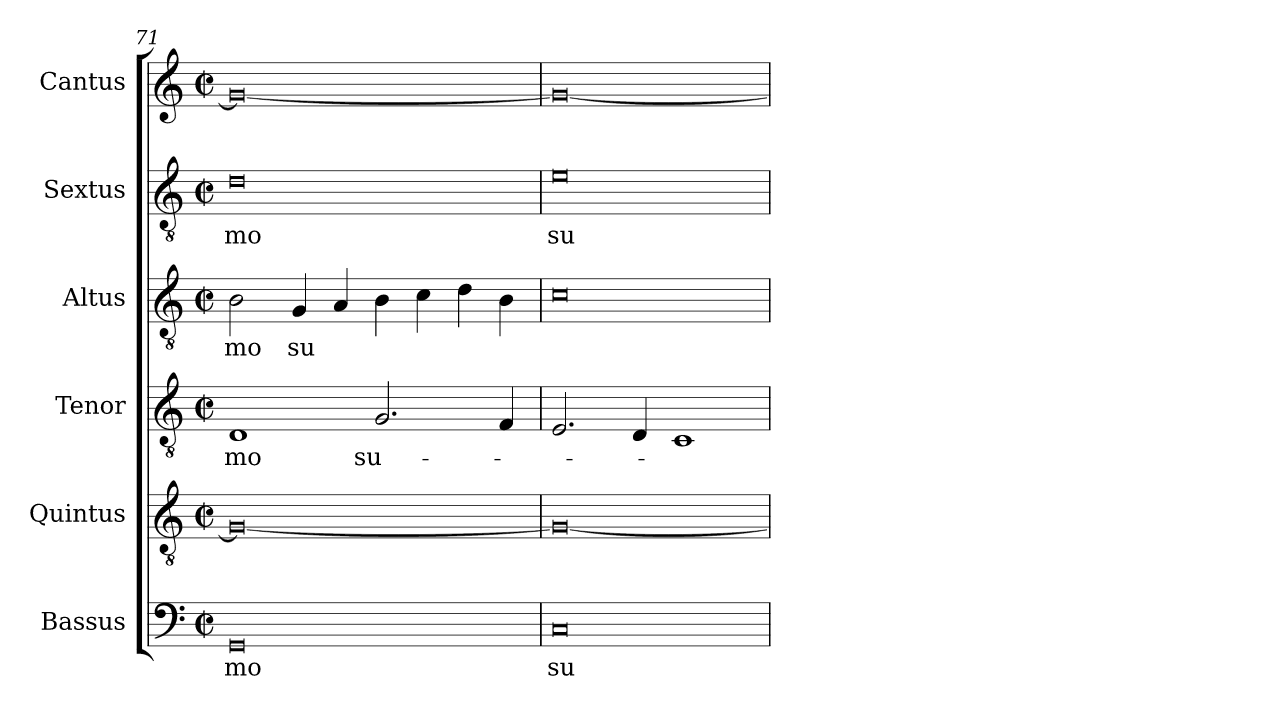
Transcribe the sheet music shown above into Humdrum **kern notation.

**kern	**text	**kern	**kern	**text	**kern	**text	**kern	**text	**kern
*part6	*part6	*part5	*part4	*part4	*part3	*part3	*part2	*part2	*part1
*staff6	*staff6	*staff5	*staff4	*staff4	*staff3	*staff3	*staff2	*staff2	*staff1
*I"Bassus	*	*I"Quintus	*I"Tenor	*	*I"Altus	*	*I"Sextus	*	*I"Cantus
*clefF4	*	*clefGv2	*clefGv2	*	*clefGv2	*	*clefGv2	*	*clefG2
*	*	*k[]	*	*	*	*	*	*	*
*	*	*C:	*	*	*	*	*	*	*
*M2/2	*	*M2/2	*M2/2	*	*M2/2	*	*M2/2	*	*M2/2
*met(c|)	*	*met(c|)	*met(c|)	*	*met(c|)	*	*met(c|)	*	*met(c|)
=71	=71	=71	=71	=71	=71	=71	=71	=71	=71
!	!LO:LY:b:cj	!	!	!LO:LY:b:cj	!	!LO:LY:b:cj	!	!LO:LY:b:cj	!
0GG	mo	0G_<	1D	-mo	2B\	mo	0d	mo	0g_<
!	!	!	!	!	!	!LO:LY:b:cj	!	!	!
.	.	.	.	.	4G/	su	.	.	.
.	.	.	.	.	4A/	.	.	.	.
!	!	!	!	!LO:LY:b:cj	!	!	!	!	!
.	.	.	2.G/	su-	4B\	.	.	.	.
.	.	.	.	.	4c\	.	.	.	.
.	.	.	.	.	4d\	.	.	.	.
.	.	.	4F/	.	4B\	.	.	.	.
=72	=72	=72	=72	=72	=72	=72	=72	=72	=72
!	!LO:LY:b:cj	!	!	!	!	!	!	!LO:LY:b:cj	!
0C	su	0G_<	2.E/	.	0c	.	0e	su	0g_<
.	.	.	4D/	.	.	.	.	.	.
.	.	.	1C	.	.	.	.	.	.
=	=	=	=	=	=	=	=	=	=
*-	*-	*-	*-	*-	*-	*-	*-	*-	*-
